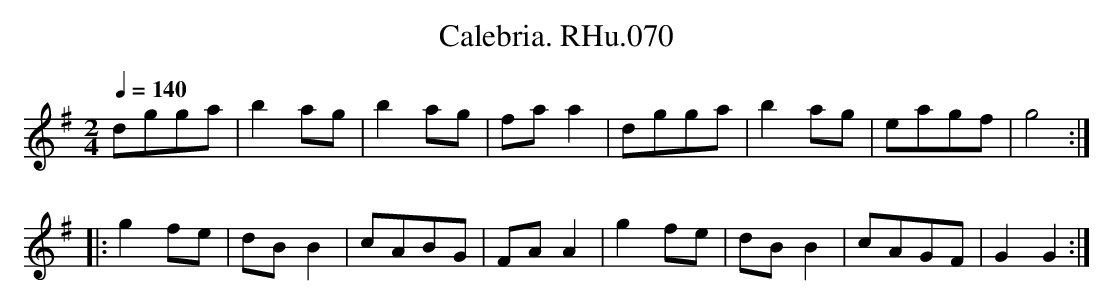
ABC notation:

X:1
T:Calebria. RHu.070
M:2/4
L:1/8
Q:1/4=140
K:G
dgga|b2ag|b2ag|faa2|dgga|b2ag|eagf|g4:|
|:g2fe|dBB2|cABG|FAA2|g2fe|dBB2|cAGF|G2G2:|
